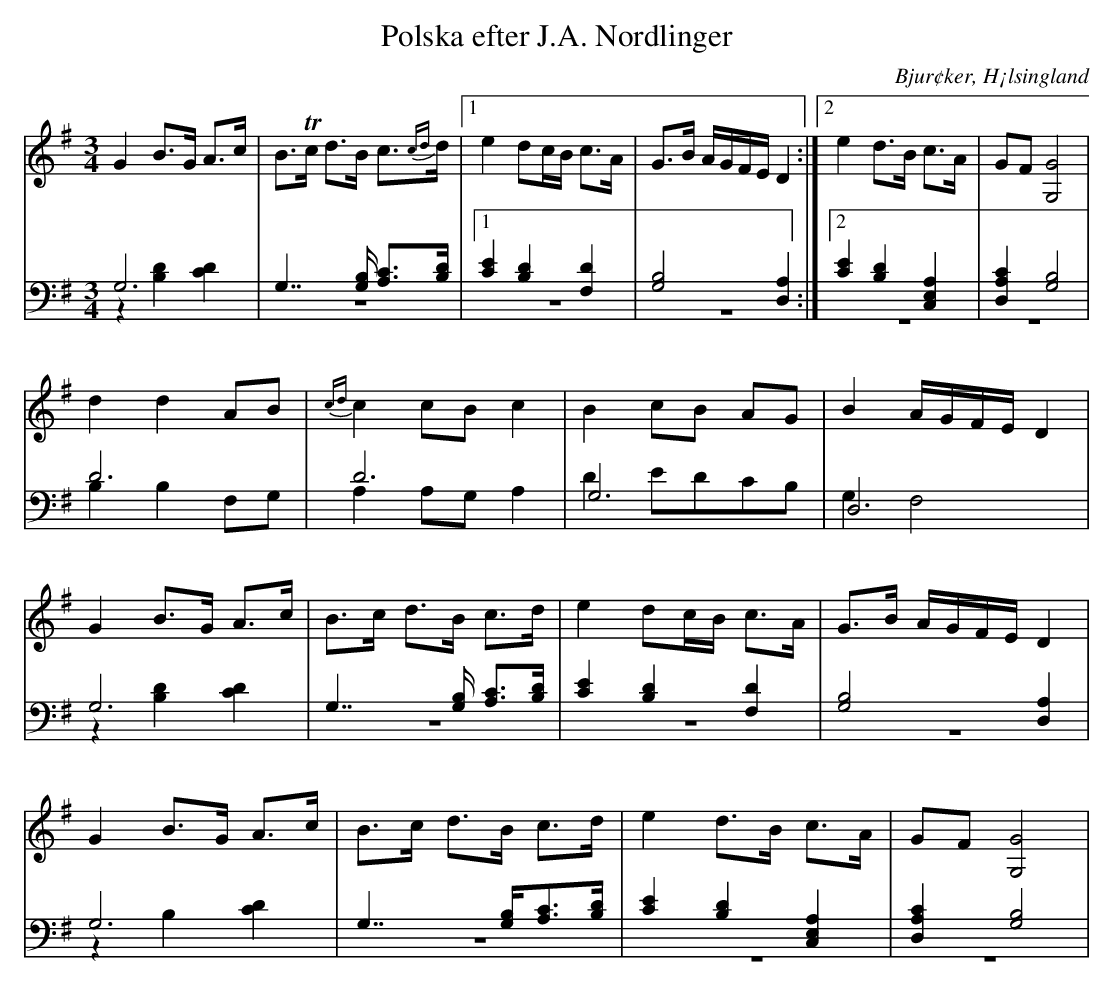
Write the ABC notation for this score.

X:1
T: Polska efter J.A. Nordlinger
O: Bjur¢ker, H¡lsingland
M: 3/4
L: 1/8
K: G
V:1
V:2
V:3 merge
V:1
G2 B>G A>c|B>Tc d>B c>{cd}d |1 e2 dc/B/ c>A| G>B A/G/F/E/ D2:|2 e2 d>B c>A|GF [G4G,4]  |
 d2 d2 AB|{cd}c2 cB c2|B2 cB AG|B2 A/G/F/E/ D2 |
G2 B>G A>c|B>c d>B c>d |e2 dc/B/ c>A|G>B A/G/F/E/ D2 |
G2 B>G A>c |B>c d>B c>d|e2 d>B c>A|GF [G,4G4] |
V:2 clef=bass
 G,6|G,7/2 [G,/B,/] [A,C]>[B,D]|1 [C2E2] [B,2D2] [F,2D2]| [G,4B,4] [D,2A,2]:|2 [C2E2] [B,2D2] [C,2E,2A,2]| [D,2A,2C2] [G,4B,4]|
D6 |D6 |G,6|D,6 |
G,6 | G,7/2 [G,/B,/] [A,C]>[B,D]| [C2E2] [B,2D2] [F,2D2]| [G,4B,4] [D,2A,2]|
G,6 |G,7/2 [G,/B,/][A,C]>[B,D]|[C2E2] [B,2D2] [C,2E,2A,2]|[D,2A,2C2] [G,4B,4] |
V:3 clef=bass
z2 [B,2D2] [C2D2]| z6|1 z6| z6:|2 z6|  z6|
B,2 B,2 F,G, |A,2 A,G, A,2 |D2 EDCB,|G,2 F,4 |
z2 [B,2D2] [C2D2]| z6 |z6 |z6|
z2 B,2 [C2D2] |z6|z6|z6|
